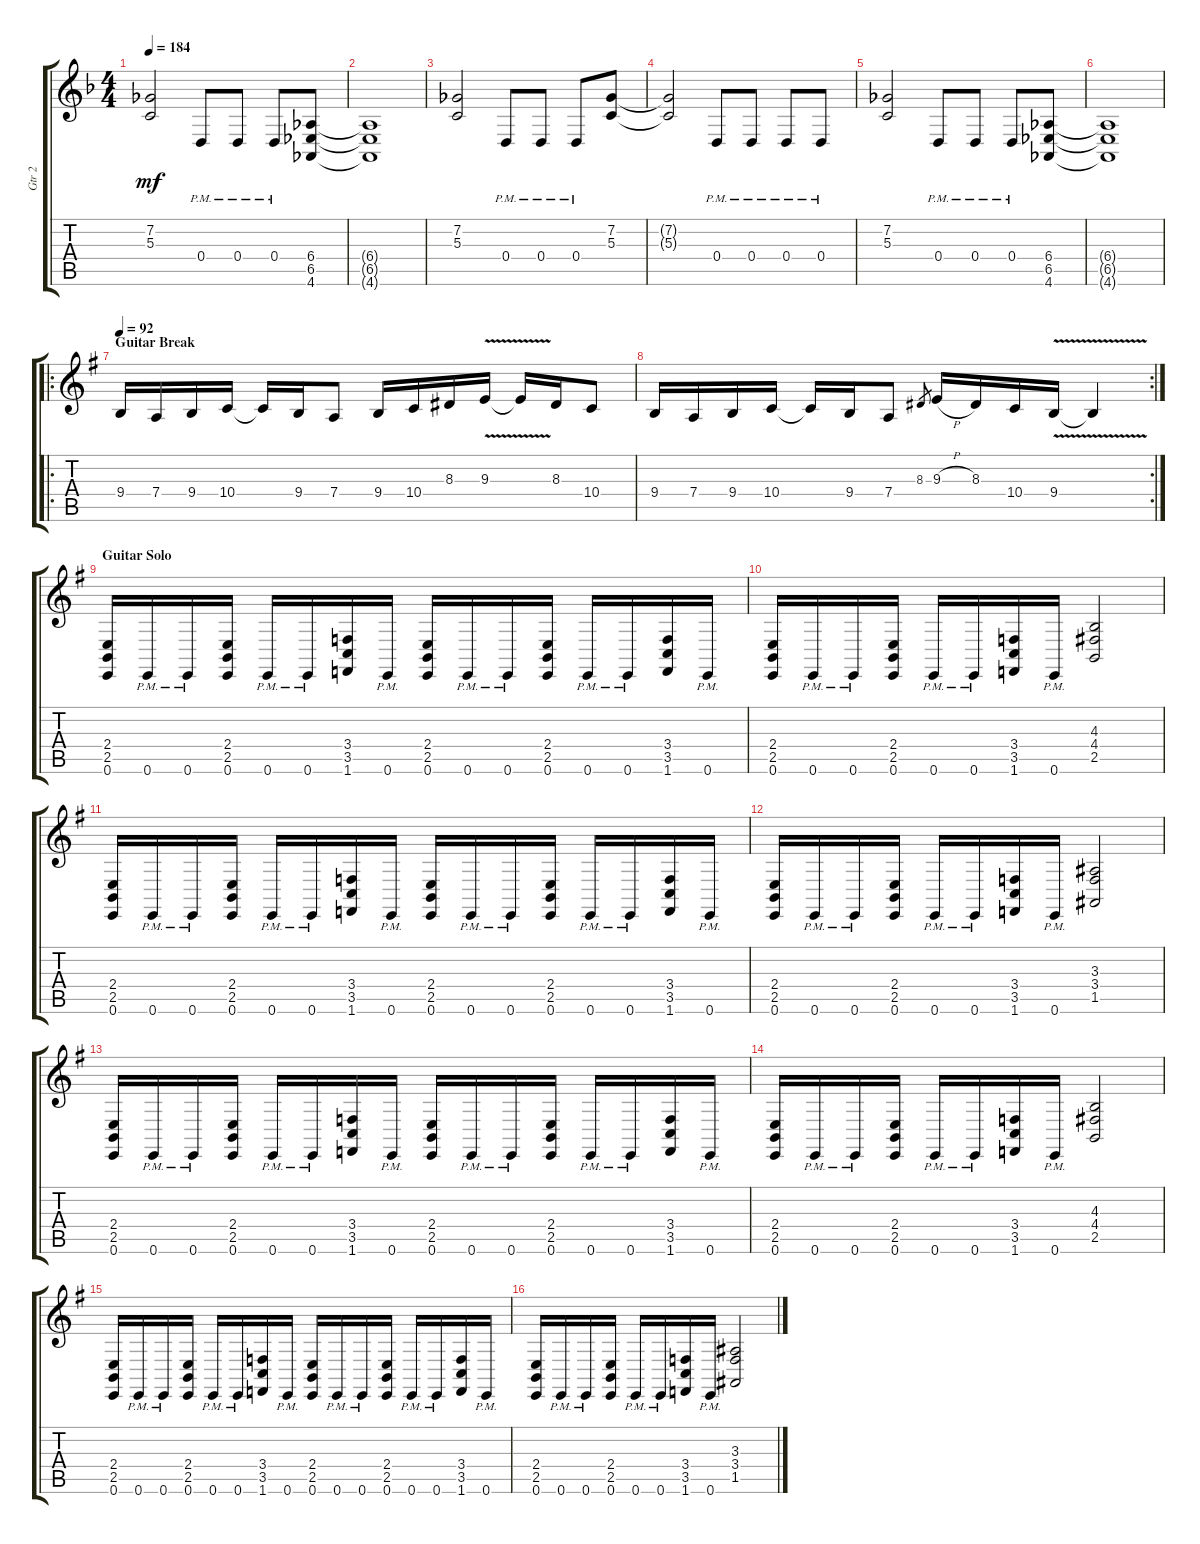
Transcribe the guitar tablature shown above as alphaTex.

\track ("Gtr 2" "Gtr 2") {instrument acousticgrandpiano}
\staff {score tabs}
\tuning (E4 B3 G3 D3 A2 E2) {hide}
\ts (4 4)
\tempo 184
\clef g2
\ks f
(7.2 5.3).2{dy mf} 0.4{pm}.8 0.4{pm}.8 0.4{pm}.8 (6.4 6.5 4.6).8 |
(6.4{t} 6.5{t} 4.6{t}).1 |
(7.2 5.3).2 0.4{pm}.8 0.4{pm}.8 0.4{pm}.8 (7.2 5.3).8 |
(7.2{t} 5.3{t}).2 0.4{pm}.8 0.4{pm}.8 0.4{pm}.8 0.4{pm}.8 |
(7.2 5.3).2 0.4{pm}.8 0.4{pm}.8 0.4{pm}.8 (6.4 6.5 4.6).8 |
(6.4{t} 6.5{t} 4.6{t}).1 |
\ro
\section ("" "Guitar Break")
\tempo 92
\ks g
9.4.16 7.4.16 9.4.16 10.4.16 10.4{t}.16 9.4.16 7.4.8 9.4.16 10.4.16 8.3.16 9.3{v}.16 9.3{v t}.16 8.3.16 10.4.8 |
\rc 2
9.4.16 7.4.16 9.4.16 10.4.16 10.4{t}.16 9.4.16 7.4.8 8.3.8{gr} 9.3{h}.16 8.3.16 10.4.16 9.4{v}.16 9.4{v t}.4 |
\section ("" "Guitar Solo")
(2.4 2.5 0.6).16 0.6{pm}.16 0.6{pm}.16 (2.4 2.5 0.6).16 0.6{pm}.16 0.6{pm}.16 (3.4 3.5 1.6).16 0.6{pm}.16 (2.4 2.5 0.6).16 0.6{pm}.16 0.6{pm}.16 (2.4 2.5 0.6).16 0.6{pm}.16 0.6{pm}.16 (3.4 3.5 1.6).16 0.6{pm}.16 |
(2.4 2.5 0.6).16 0.6{pm}.16 0.6{pm}.16 (2.4 2.5 0.6).16 0.6{pm}.16 0.6{pm}.16 (3.4 3.5 1.6).16 0.6{pm}.16 (4.3 4.4 2.5).2 |
(2.4 2.5 0.6).16 0.6{pm}.16 0.6{pm}.16 (2.4 2.5 0.6).16 0.6{pm}.16 0.6{pm}.16 (3.4 3.5 1.6).16 0.6{pm}.16 (2.4 2.5 0.6).16 0.6{pm}.16 0.6{pm}.16 (2.4 2.5 0.6).16 0.6{pm}.16 0.6{pm}.16 (3.4 3.5 1.6).16 0.6{pm}.16 |
(2.4 2.5 0.6).16 0.6{pm}.16 0.6{pm}.16 (2.4 2.5 0.6).16 0.6{pm}.16 0.6{pm}.16 (3.4 3.5 1.6).16 0.6{pm}.16 (3.3 3.4 1.5).2 |
(2.4 2.5 0.6).16 0.6{pm}.16 0.6{pm}.16 (2.4 2.5 0.6).16 0.6{pm}.16 0.6{pm}.16 (3.4 3.5 1.6).16 0.6{pm}.16 (2.4 2.5 0.6).16 0.6{pm}.16 0.6{pm}.16 (2.4 2.5 0.6).16 0.6{pm}.16 0.6{pm}.16 (3.4 3.5 1.6).16 0.6{pm}.16 |
(2.4 2.5 0.6).16 0.6{pm}.16 0.6{pm}.16 (2.4 2.5 0.6).16 0.6{pm}.16 0.6{pm}.16 (3.4 3.5 1.6).16 0.6{pm}.16 (4.3 4.4 2.5).2 |
(2.4 2.5 0.6).16 0.6{pm}.16 0.6{pm}.16 (2.4 2.5 0.6).16 0.6{pm}.16 0.6{pm}.16 (3.4 3.5 1.6).16 0.6{pm}.16 (2.4 2.5 0.6).16 0.6{pm}.16 0.6{pm}.16 (2.4 2.5 0.6).16 0.6{pm}.16 0.6{pm}.16 (3.4 3.5 1.6).16 0.6{pm}.16 |
(2.4 2.5 0.6).16 0.6{pm}.16 0.6{pm}.16 (2.4 2.5 0.6).16 0.6{pm}.16 0.6{pm}.16 (3.4 3.5 1.6).16 0.6{pm}.16 (3.3 3.4 1.5).2
